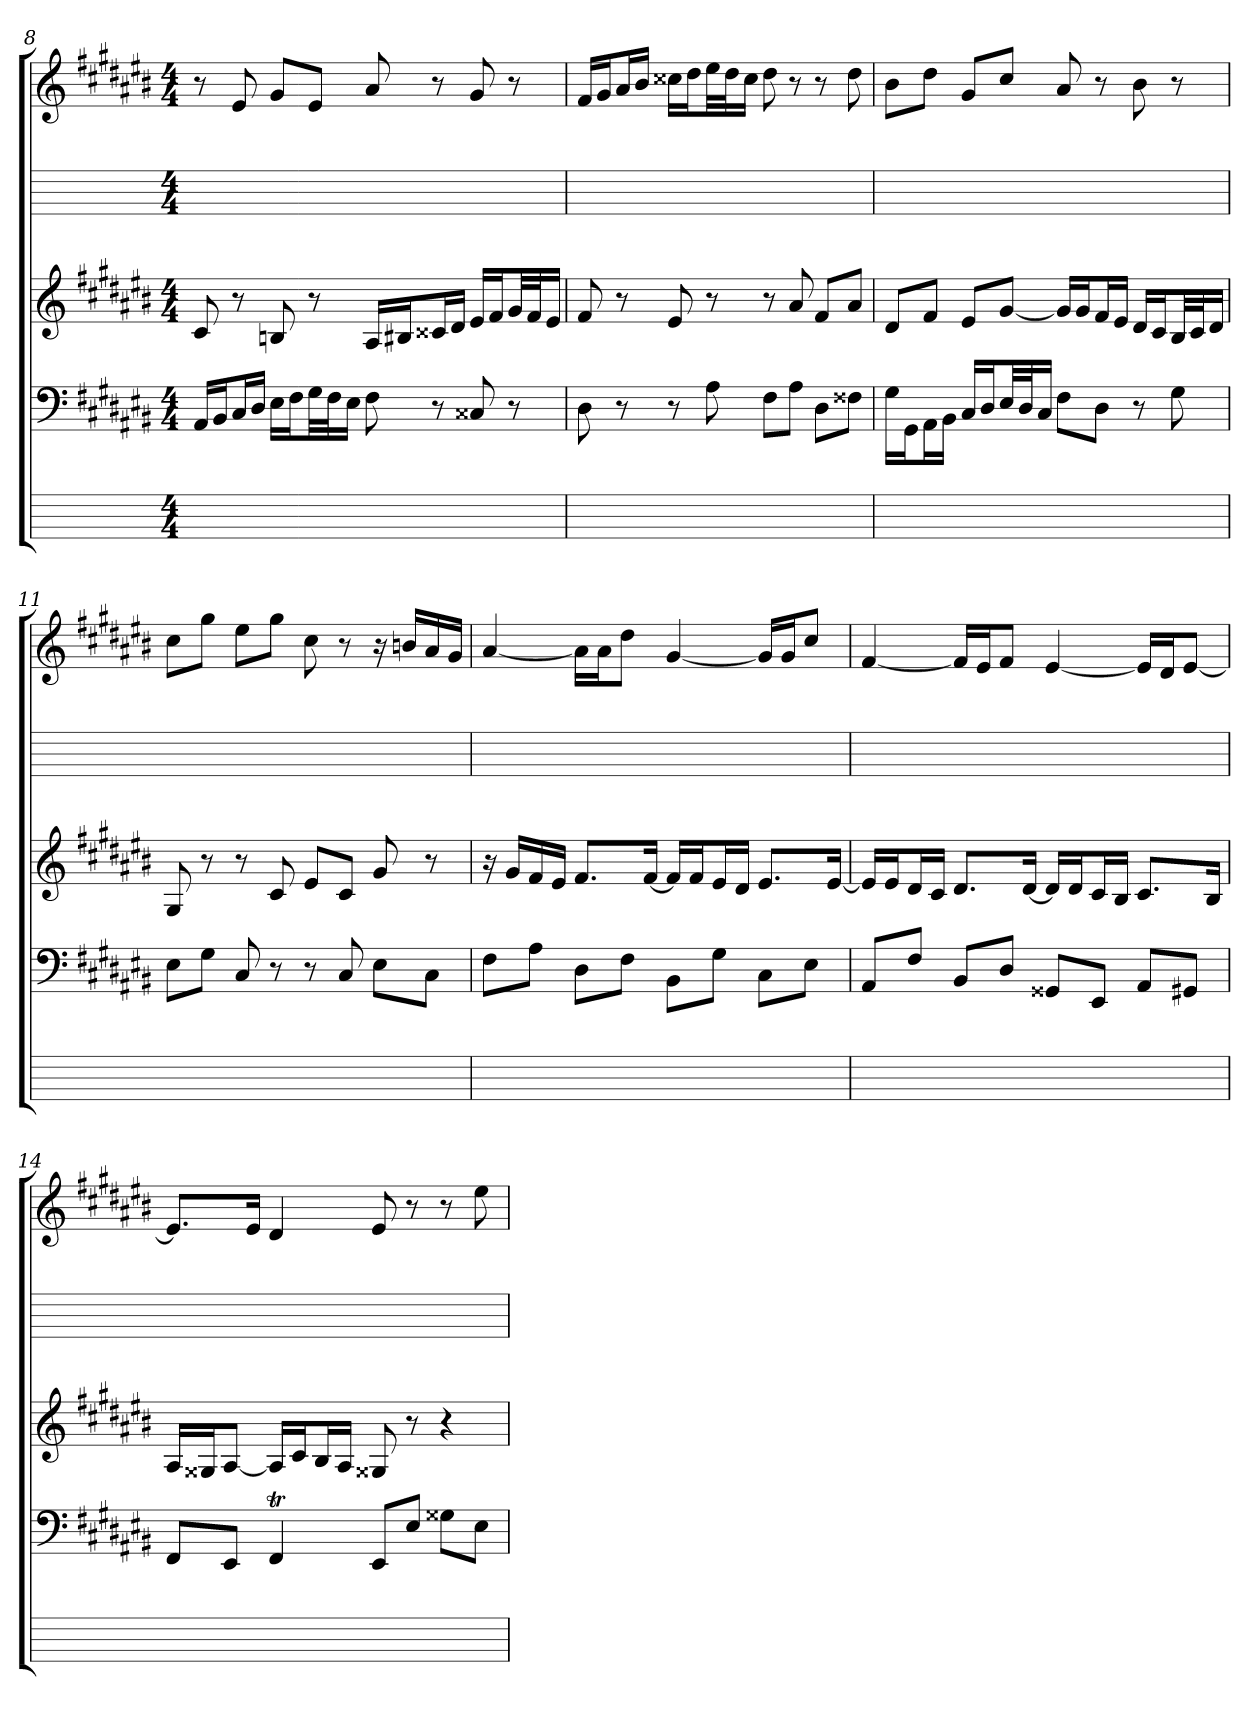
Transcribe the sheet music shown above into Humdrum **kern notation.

**kern	**kern	**kern	**kern	**kern
*part5	*part4	*part3	*part2	*part1
*staff5	*staff4	*staff3	*staff2	*staff1
*	*clefF4	*clefG2	*	*clefG2
*	*k[f#c#g#d#a#e#b#]	*k[f#c#g#d#a#e#b#]	*	*k[f#c#g#d#a#e#b#]
*	*C#:	*C#:	*	*C#:
*M4/4	*M4/4	*M4/4	*M4/4	*M4/4
=8	=8	=8	=8	=8
1ryy	16AA#/LL	8c#	1ryy	8r
.	16BB#/J	.	.	.
.	16C#/L	8r	.	8e#
.	16D#/JJ	.	.	.
.	16E#\LL	8Bn	.	8g#/L
.	16F#\J	.	.	.
.	32G#\LL	8r	.	8e#/J
.	32F#\J	.	.	.
.	16E#\JJ	.	.	.
.	8F#	16A#/LL	.	8a#
.	.	16B#X/J	.	.
.	8r	16c##X/L	.	8r
.	.	16d#/JJ	.	.
.	8C##X	16e#/LL	.	8g#
.	.	16f#/J	.	.
.	8r	32g#/LL	.	8r
.	.	32f#/J	.	.
.	.	16e#/JJ	.	.
=9	=9	=9	=9	=9
1ryy	8D#	8f#	1ryy	16f#/LL
.	.	.	.	16g#/J
.	8r	8r	.	16a#/L
.	.	.	.	16b#/JJ
.	8r	8e#	.	16cc##X\LL
.	.	.	.	16dd#\J
.	8A#	8r	.	32ee#\LL
.	.	.	.	32dd#\J
.	.	.	.	16cc##\JJ
.	8F#\L	8r	.	8dd#
.	8A#\J	8a#	.	8r
.	8D#\L	8f#/L	.	8r
.	8F##X\J	8a#/J	.	8dd#
=10	=10	=10	=10	=10
1ryy	16G#\LL	8d#/L	1ryy	8b#\L
.	16GG#\J	.	.	.
.	16AA#\L	8f#/J	.	8dd#\J
.	16BB#\JJ	.	.	.
.	16C#/LL	8e#/L	.	8g#/L
.	16D#/J	.	.	.
.	32E#/LL	[8g#/J	.	8cc#/J
.	32D#/J	.	.	.
.	16C#/JJ	.	.	.
.	8F#\L	16g#/LL]	.	8a#
.	.	16g#/J	.	.
.	8D#\J	16f#/L	.	8r
.	.	16e#/JJ	.	.
.	8r	16d#/LL	.	8b#
.	.	16c#/J	.	.
.	8G#	32B#/LL	.	8r
.	.	32c#/J	.	.
.	.	16d#/JJ	.	.
=11	=11	=11	=11	=11
1ryy	8E#\L	8G#	1ryy	8cc#\L
.	8G#\J	8r	.	8gg#\J
.	8C#	8r	.	8ee#\L
.	8r	8c#	.	8gg#\J
.	8r	8e#/L	.	8cc#
.	8C#	8c#/J	.	8r
.	8E#\L	8g#	.	16r
.	.	.	.	16bn/LL
.	8C#\J	8r	.	16a#/
.	.	.	.	16g#/JJ
=12	=12	=12	=12	=12
1ryy	8F#\L	16r	1ryy	[4a#
.	.	16g#/LL	.	.
.	8A#\J	16f#/	.	.
.	.	16e#/JJ	.	.
.	8D#\L	8.f#/L	.	16a#\LL]
.	.	.	.	16a#\J
.	8F#\J	.	.	8dd#\J
.	.	[16f#/Jk	.	.
.	8BB#\L	16f#/LL]	.	[4g#
.	.	16f#/J	.	.
.	8G#\J	16e#/L	.	.
.	.	16d#/JJ	.	.
.	8C#\L	8.e#/L	.	16g#/LL]
.	.	.	.	16g#/J
.	8E#\J	.	.	8cc#/J
.	.	[16e#/Jk	.	.
=13	=13	=13	=13	=13
1ryy	8AA#/L	16e#/LL]	1ryy	[4f#
.	.	16e#/J	.	.
.	8F#/J	16d#/L	.	.
.	.	16c#/JJ	.	.
.	8BB#/L	8.d#/L	.	16f#/LL]
.	.	.	.	16e#/J
.	8D#/J	.	.	8f#/J
.	.	[16d#/Jk	.	.
.	8GG##X/L	16d#/LL]	.	[4e#
.	.	16d#/J	.	.
.	8EE#/J	16c#/L	.	.
.	.	16B#/JJ	.	.
.	8AA#/L	8.c#/L	.	16e#/LL]
.	.	.	.	16d#/J
.	8GG#X/J	.	.	[8e#/J
.	.	16B#/Jk	.	.
=14	=14	=14	=14	=14
1ryy	8FF#/L	16A#/LL	1ryy	8.e#/L]
.	.	16G##X/J	.	.
.	8EE#/J	[8A#/J	.	.
.	.	.	.	16e#/Jk
.	4FF#T	16A#/LL]	.	4d#
.	.	16c#/J	.	.
.	.	16B#/L	.	.
.	.	16A#/JJ	.	.
.	8EE#/L	8G##X	.	8e#
.	8E#/J	8r	.	8r
.	8G##X\L	4r	.	8r
.	8E#\J	.	.	8ee#
=	=	=	=	=
*-	*-	*-	*-	*-
